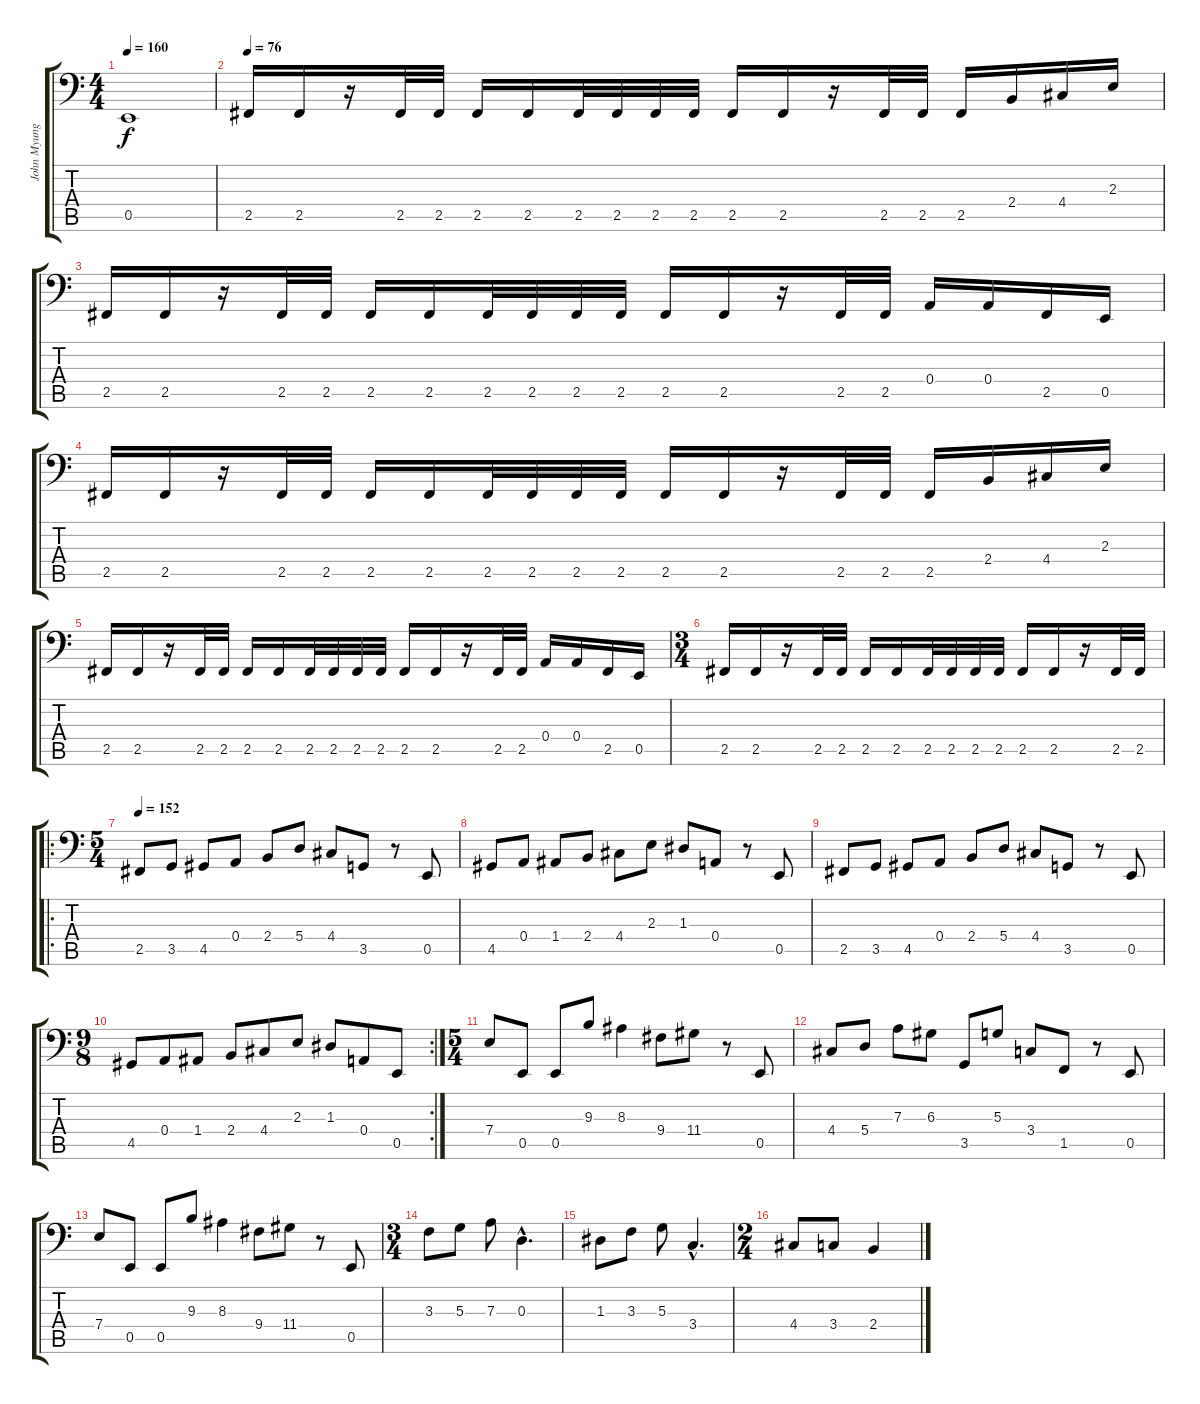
\track ("John Myung - 6 Strings Bass" "John Myung") {instrument electricbassfinger}
\staff {score tabs}
\tuning (C3 G2 D2 A1 E1 B0) {hide}
\ts (4 4)
\tempo 160
\clef f4
\ks c
0.5{t}.1{dy f} |
\tempo 76
2.5.16 2.5.16 r.16 2.5.32 2.5.32 2.5.16 2.5.16 2.5.32 2.5.32 2.5.32 2.5.32 2.5.16 2.5.16 r.16 2.5.32 2.5.32 2.5.16 2.4.16 4.4.16 2.3.16 |
2.5.16 2.5.16 r.16 2.5.32 2.5.32 2.5.16 2.5.16 2.5.32 2.5.32 2.5.32 2.5.32 2.5.16 2.5.16 r.16 2.5.32 2.5.32 0.4.16 0.4.16 2.5.16 0.5.16 |
2.5.16 2.5.16 r.16 2.5.32 2.5.32 2.5.16 2.5.16 2.5.32 2.5.32 2.5.32 2.5.32 2.5.16 2.5.16 r.16 2.5.32 2.5.32 2.5.16 2.4.16 4.4.16 2.3.16 |
2.5.16 2.5.16 r.16 2.5.32 2.5.32 2.5.16 2.5.16 2.5.32 2.5.32 2.5.32 2.5.32 2.5.16 2.5.16 r.16 2.5.32 2.5.32 0.4.16 0.4.16 2.5.16 0.5.16 |
\ts (3 4)
2.5.16 2.5.16 r.16 2.5.32 2.5.32 2.5.16 2.5.16 2.5.32 2.5.32 2.5.32 2.5.32 2.5.16 2.5.16 r.16 2.5.32 2.5.32 |
\ro
\ts (5 4)
\tempo 152
2.5.8 3.5.8 4.5.8 0.4.8 2.4.8 5.4.8 4.4.8 3.5.8 r.8 0.5.8 |
4.5.8 0.4.8 1.4.8 2.4.8 4.4.8 2.3.8 1.3.8 0.4.8 r.8 0.5.8 |
2.5.8 3.5.8 4.5.8 0.4.8 2.4.8 5.4.8 4.4.8 3.5.8 r.8 0.5.8 |
\rc 2
\ts (9 8)
4.5.8 0.4.8 1.4.8 2.4.8 4.4.8 2.3.8 1.3.8 0.4.8 0.5.8 |
\ts (5 4)
7.4.8 0.5.8 0.5.8 9.3.8 8.3.4 9.4.8 11.4.8 r.8 0.5.8 |
4.4.8 5.4.8 7.3.8 6.3.8 3.5.8 5.3.8 3.4.8 1.5.8 r.8 0.5.8 |
7.4.8 0.5.8 0.5.8 9.3.8 8.3.4 9.4.8 11.4.8 r.8 0.5.8 |
\ts (3 4)
3.3.8 5.3.8 7.3.8 0.3{hac}.4{d} |
1.3.8 3.3.8 5.3.8 3.4{hac}.4{d} |
\ts (2 4)
4.4.8 3.4.8 2.4.4
